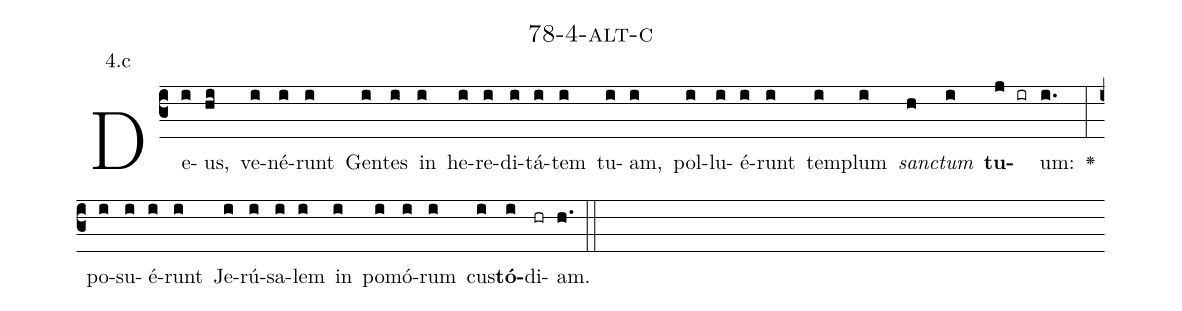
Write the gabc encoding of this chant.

name: 78-4-alt-c;
annotation: 4.c;
%%
(c3)De(i)us,(hi) ve(i)né(i)runt(i) Gen(i)tes(i) in(i) he(i)re(i)di(i)tá(i)tem(i) tu(i)am,(i) pol(i)lu(i)é(i)runt(i) tem(i)plum(i) <i>sanc</i>(h)<i>tum</i>(i) <b>tu</b>(j ir)um:(i.) <v>\greheightstar</v>(:) po(i)su(i)é(i)runt(i) Je(i)rú(i)sa(i)lem(i) in(i) po(i)mó(i)rum(i) cus(i)<b>tó</b>(i)di(hr)am.(h.) (::)


%E(i) u(i) o(i) u(i) a(i) e.(h.) (::)
